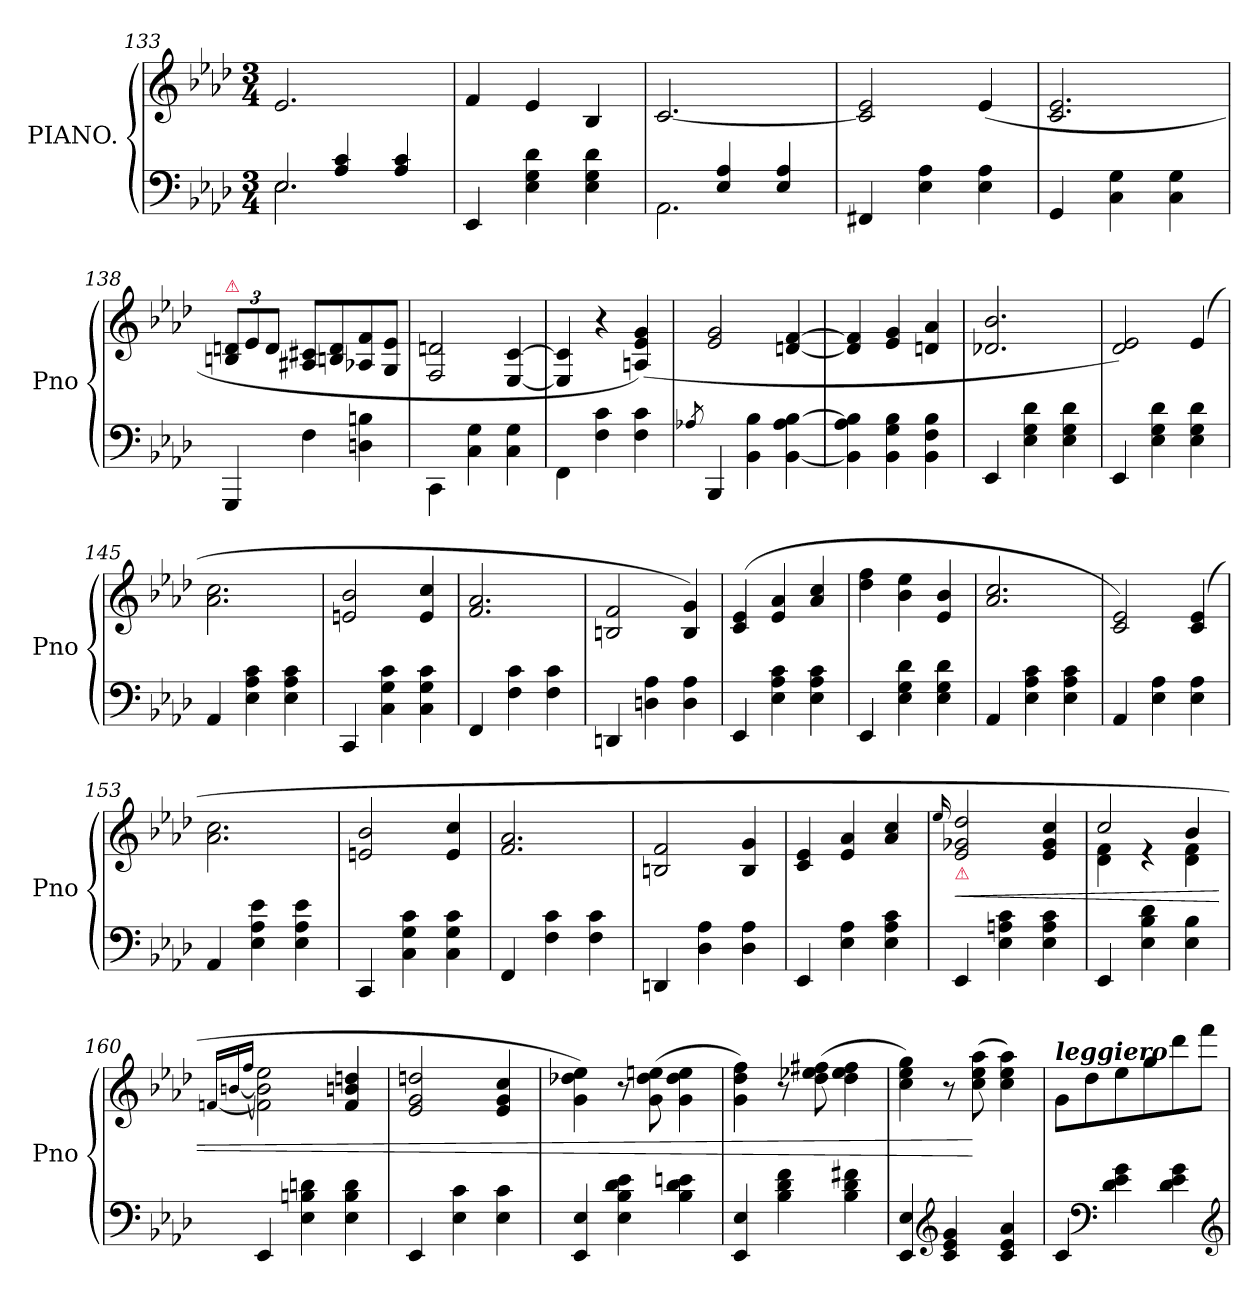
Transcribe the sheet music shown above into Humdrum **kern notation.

**kern	**kern	**dynam
*part1	*part1	*part1
*staff2	*staff1	*staff1/2
*I"PIANO.	*	*
*I'Pno	*	*
*clefF4	*clefG2	*
*k[b-e-a-d-]	*k[b-e-a-d-]	*
*A-:	*A-:	*
*M3/4	*M3/4	*
=133	=133	=133
*^	*	*
*	*^	*	*
2.E-	2.E-	4ryy	2.e-	.
.	.	4A-/ 4c/	.	.
.	.	4A-/ 4c/	.	.
*v	*v	*v	*	*
=134	=134	=134
4EE-	4f	.
4E- 4G 4d-	4e-	.
4E- 4G 4d-	4B-	.
=135	=135	=135
*^	*	*
4ryy	2.AA-\	[2.c	.
4E- 4A-	.	.	.
4E-/ 4A-/	.	.	.
*v	*v	*	*
=136	=136	=136
4FF#X	2c] 2e-	.
4E- 4A-	.	.
4E- 4A-	(>4e-	.
=137	=137	=137
4GG	2.c 2.e-	.
4C 4G	.	.
4C 4G	.	.
=138	=138	=138
!	!LO:TX:a:color=crimson:t=⚠	!
4GGG	12Bn 12dnL	.
.	12e-	.
.	12dJ	.
4F	8A#X 8c#XL	.
.	8Bn 8d	.
4Dn 4Bn	8A-X 8f	.
.	8G 8e-J	.
=139	=139	=139
4CC\	2F/ 2dn/	.
4C\ 4G\	.	.
4C\ 4G\	[4E-/ [4c/	.
=140	=140	=140
4FF\	4E-]/ 4c]/	.
4F 4c	4r	.
4F 4c	(>4An 4e- 4g)	.
=141	=141	=141
8qA-X/	.	.
4BBB-	2e- 2g	.
4BB- 4B-	.	.
[4BB- 4A- [4B-	[4dn [4f	.
=142	=142	=142
4BB-] 4A- 4B-]	4dn] 4f]	.
4BB- 4G 4B-	4e- 4g	.
4BB- 4F 4B-	4d 4a-	.
=143	=143	=143
4EE-	2.d-X 2.b-	.
4E- 4G 4d-	.	.
4E- 4G 4d-	.	.
=144	=144	=144
4EE-	2d- 2e-)	.
4E- 4G 4d-	.	.
4E- 4G 4d-	(>4e-	.
=145	=145	=145
4AA-	2.a- 2.cc	.
4E- 4A- 4c	.	.
4E- 4A- 4c	.	.
=146	=146	=146
4CC	2en 2b-	.
4C 4G 4c	.	.
4C 4G 4c	4e 4cc	.
=147	=147	=147
4FF	2.f 2.a-	.
4F 4c	.	.
4F 4c	.	.
=148	=148	=148
4DDn	2Bn 2f	.
4Dn 4A-	.	.
4D 4A-	4B 4g)	.
=149	=149	=149
4EE-	(>4c 4e-	.
4E- 4A- 4c	4e- 4a-	.
4E- 4A- 4c	4a-/ 4cc/	.
=150	=150	=150
4EE-	4dd- 4ff	.
4E- 4G 4d-	4b- 4ee-	.
4E- 4G 4d-	4e- 4b-	.
=151	=151	=151
4AA-	2.a-/ 2.cc/	.
4E- 4A- 4c	.	.
4E- 4A- 4c	.	.
=152	=152	=152
4AA-	2c 2e-)	.
4E- 4A-	.	.
4E- 4A-	(>4c 4e-	.
=153	=153	=153
4AA-	2.a- 2.cc	.
4E- 4A- 4e-	.	.
4E- 4A- 4e-	.	.
=154	=154	=154
4CC	2en 2b-	.
4C 4G 4c	.	.
4C 4G 4c	4e 4cc	.
=155	=155	=155
4FF	2.f 2.a-	.
4F 4c	.	.
4F 4c	.	.
=156	=156	=156
4DDn	2Bn 2f	.
4D- 4A-	.	.
4D- 4A-	4B 4g	.
=157	=157	=157
4EE-	4c 4e-	.
4E- 4A-	4e- 4a-	.
4E- 4A- 4c	4a-/ 4cc/	.
=158	=158	=158
.	16qqee-/	.
!	!LO:TX:b:Bi:color=crimson:t=⚠	!
!	!	!LO:HP:b
4EE-	2e- 2g-X 2dd-	<
4E- 4An 4c	.	.
4E- 4A 4c	4e- 4g- 4cc	.
=159	=159	=159
*	*^	*
4EE-	2cc	4d- 4f	.
4E- 4B- 4d-	.	4r	.
4E- 4B-	4b-	4d- 4f	.
*	*v	*v	*
=160	=160	=160
.	[16qqfn/LL	.
.	[16qqbn	.
.	(<16qqffJJ	.
4EE-	2f] 2b] 2ee-)	.
4E- 4Bn 4dn	.	.
4E- 4B 4d	4f 4bn 4ddn	.
=161	=161	=161
4EE-	2e- 2g 2ddn	.
4E- 4c	.	.
4E- 4c	4e- 4g 4cc	.
=162	=162	=162
4EE- 4E-	4g 4dd-X 4ee-)	.
4E- 4B- 4d- 4e-	8r	.
.	(>8g 8dd- 8een	.
4B- 4d- 4en	4g 4dd- 4ee	.
=163	=163	=163
4EE- 4E-	4g 4dd- 4ff)	.
4B- 4d- 4f	8r	.
.	(>8dd- 8ee-X 8ff#X	.
4B- 4d- 4f#X	4dd- 4ee- 4ff#	.
=164	=164	=164
4EE- 4E-	4cc 4ee- 4gg)	.
*clefG2	*	*
4c 4e- 4g	8r	.
.	(>8cc 8ee- 8aa-	[
4c 4e- 4a-	4cc 4ee- 4aa-)	.
=165	=165	=165
!	!LO:TX:a:Bi:t=leggiero	!
4c	8gL	.
.	8dd-	.
*clefF4	*	*
4d- 4e- 4g	8ee-	.
.	8gg	.
4d- 4e- 4g	8ddd-	.
.	8fffJ	.
*clefG2	*	*
=	=	=
*-	*-	*-
